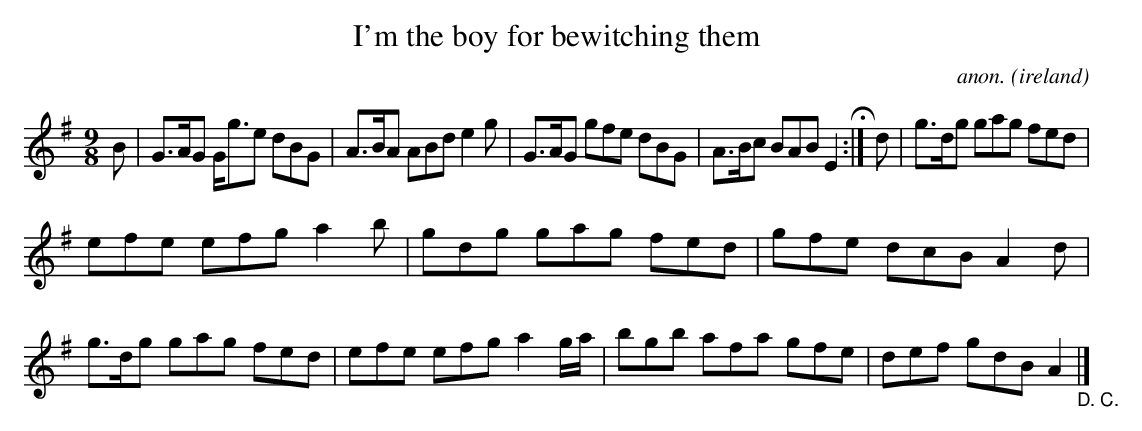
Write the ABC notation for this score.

X:1
T:I'm the boy for bewitching them
O:ireland
C:anon.
M:9/8
L:1/8
K:Emin
B|G>AG G<ge dBG|A>BA ABd e2g|G>AG gfe dBG|A>Bc BAB E2H:|d|g>dg gag fed|
efe efg a2b|gdg gag fed|gfe dcB A2d|g>dg gag fed|efe efg a2g/a/|bgb afa gfe|def gdB A2"_D. C."|]
